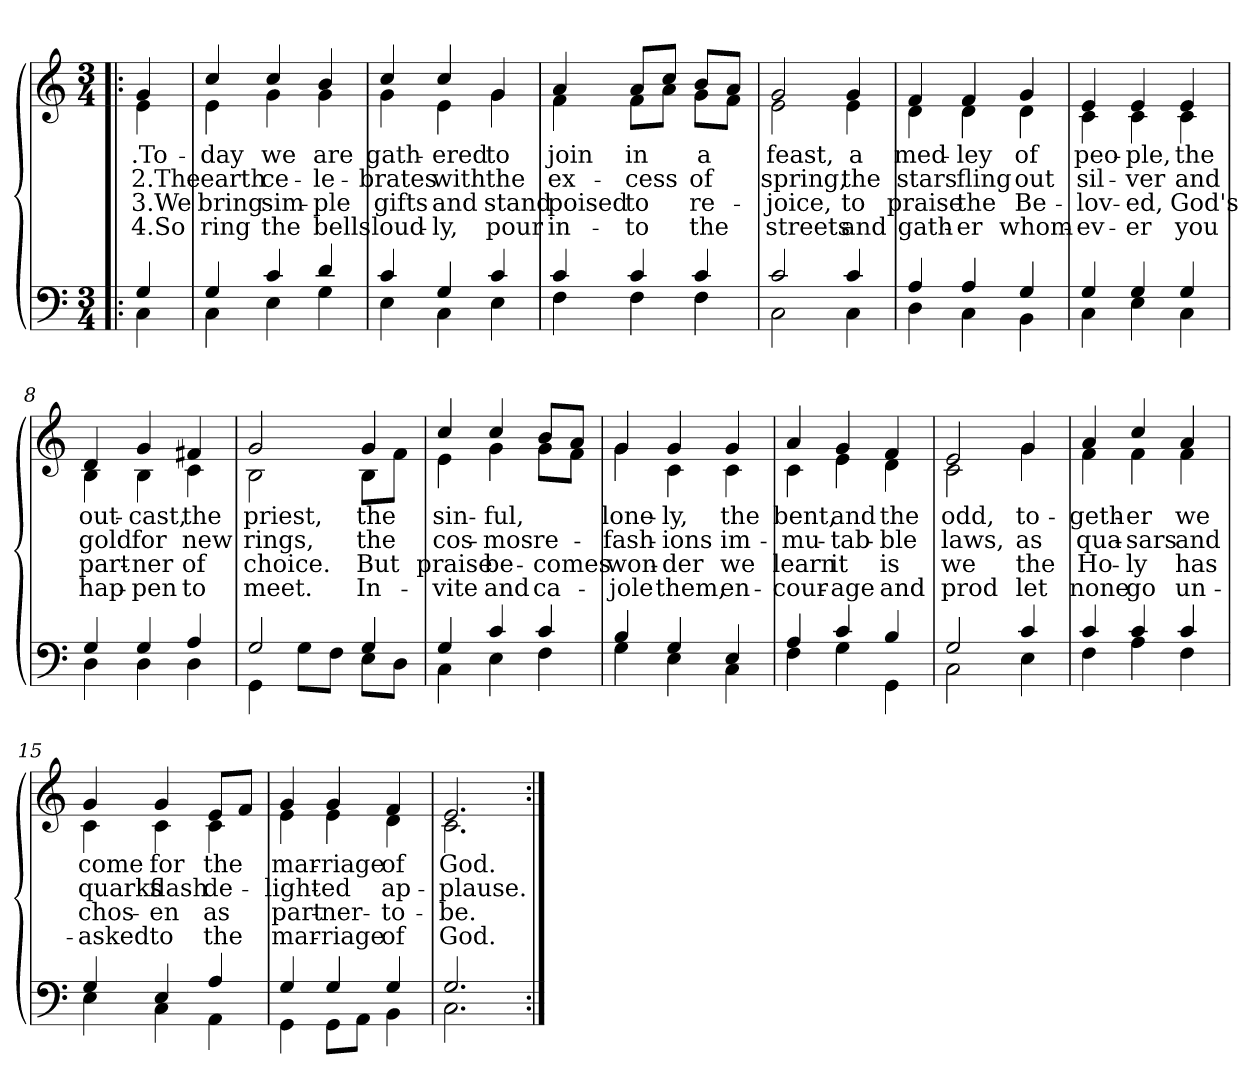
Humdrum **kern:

**kern	**kern	**text	**text	**text	**text
*part1	*part1	*part1	*part1	*part1	*part1
*staff2	*staff1	*staff1	*staff1	*staff1	*staff1
*clefF4	*clefG2	*	*	*	*
*k[]	*k[]	*	*	*	*
*C:	*C:	*	*	*	*
*M3/4	*M3/4	*	*	*	*
=1!|:	=1!|:	=1!|:	=1!|:	=1!|:	=1!|:
*^	*	*	*	*	*
!	!	!	!LO:LY:b	!LO:LY:b	!LO:LY:b	!LO:LY:b
*	*	*^	*	*	*	*
4G/	4C\	4g/	4e<\	.To-	2.The	3.We	4.So
=2	=2	=2	=2	=2	=2	=2	=2
!	!	!	!	!LO:LY:b	!LO:LY:b	!LO:LY:b	!LO:LY:b
4G/	4C\	4cc/	4e\	-day	earth	bring	ring
!	!	!	!	!LO:LY:b	!LO:LY:b	!LO:LY:b	!LO:LY:b
4c/	4E\	4cc/	4g\	we	ce-	sim-	the
!	!	!	!	!LO:LY:b	!LO:LY:b	!LO:LY:b	!LO:LY:b
4d/	4G\	4b/	4g\	are	-le-	-ple	bells
=3	=3	=3	=3	=3	=3	=3	=3
!	!	!	!	!LO:LY:b	!LO:LY:b	!LO:LY:b	!LO:LY:b
4c/	4E\	4cc/	4g\	gath-	-brates	gifts	loud-
!	!	!	!	!LO:LY:b	!LO:LY:b	!LO:LY:b	!LO:LY:b
4G/	4C\	4cc/	4e\	-ered	with	and	-ly,
!	!	!	!	!LO:LY:b	!LO:LY:b	!LO:LY:b	!LO:LY:b
4c/	4E\	4g/	4g\	to	the	stand	pour
=4	=4	=4	=4	=4	=4	=4	=4
!	!	!	!	!LO:LY:b	!LO:LY:b	!LO:LY:b	!LO:LY:b
4c/	4F\	4a/	4f\	join	ex-	poised	in-
!	!	!	!	!LO:LY:b	!LO:LY:b	!LO:LY:b	!LO:LY:b
4c/	4F\	8a/L	8f\L	in	-cess	to	-to
.	.	8cc/J	8a\J	.	.	.	.
!	!	!	!	!LO:LY:b	!LO:LY:b	!LO:LY:b	!LO:LY:b
4c/	4F\	8b/L	8g\L	a	of	re-	the
.	.	8a/J	8f\J	.	.	.	.
=5	=5	=5	=5	=5	=5	=5	=5
!	!	!	!	!LO:LY:b	!LO:LY:b	!LO:LY:b	!LO:LY:b
2c/	2C\	2g/	2e\	feast,	spring,	-joice,	streets
!	!	!	!	!LO:LY:b	!LO:LY:b	!LO:LY:b	!LO:LY:b
4c/	4C\	4g/	4e\	a	the	to	and
!!LO:LB:g=z	!!
=6	=6	=6	=6	=6	=6	=6	=6
!	!	!	!	!LO:LY:b	!LO:LY:b	!LO:LY:b	!LO:LY:b
4A/	4D\	4f/	4d\	med-	stars	praise	gath-
!	!	!	!	!LO:LY:b	!LO:LY:b	!LO:LY:b	!LO:LY:b
4A/	4C\	4f/	4d\	-ley	fling	the	-er
!	!	!	!	!LO:LY:b	!LO:LY:b	!LO:LY:b	!LO:LY:b
4G/	4BB\	4g/	4d\	of	out	Be-	whom-
=7	=7	=7	=7	=7	=7	=7	=7
!	!	!	!	!LO:LY:b	!LO:LY:b	!LO:LY:b	!LO:LY:b
4G/	4C\	4e/	4c\	peo-	sil-	-lov-	-ev-
!	!	!	!	!LO:LY:b	!LO:LY:b	!LO:LY:b	!LO:LY:b
4G/	4E\	4e/	4c\	-ple,	-ver	-ed,	-er
!	!	!	!	!LO:LY:b	!LO:LY:b	!LO:LY:b	!LO:LY:b
4G/	4C\	4e/	4c\	the	and	God's	you
=8	=8	=8	=8	=8	=8	=8	=8
!	!	!	!	!LO:LY:b	!LO:LY:b	!LO:LY:b	!LO:LY:b
4G/	4D\	4d/	4B\	out-	gold	part-	hap-
!	!	!	!	!LO:LY:b	!LO:LY:b	!LO:LY:b	!LO:LY:b
4G/	4D\	4g/	4B\	-cast,	for	-ner	-pen
!	!	!	!	!LO:LY:b	!LO:LY:b	!LO:LY:b	!LO:LY:b
4A/	4D\	4f#X/	4c\	the	new	of	to
=9	=9	=9	=9	=9	=9	=9	=9
!	!	!	!	!LO:LY:b	!LO:LY:b	!LO:LY:b	!LO:LY:b
2G/	4GG\	2g/	2B\	priest,	rings,	choice.	meet.
.	8G\L	.	.	.	.	.	.
.	8F\J	.	.	.	.	.	.
!	!	!	!	!LO:LY:b	!LO:LY:b	!LO:LY:b	!LO:LY:b
4G/	8E\L	4g/	8B\L	the	the	But	In-
.	8D\J	.	8f\J	.	.	.	.
!!LO:LB:g=z	!!
=10	=10	=10	=10	=10	=10	=10	=10
!	!	!	!	!LO:LY:b:rj	!LO:LY:b:rj	!LO:LY:b:rj	!LO:LY:b:rj
4G/	4C\	4cc/	4e\	sin-	cos-	praise	-vite
!	!	!	!	!LO:LY:b	!LO:LY:b	!LO:LY:b	!LO:LY:b
4c/	4E\	4cc/	4g\	-ful,	-mos	be-	and
!	!	!	!	!LO:LY:b	!	!LO:LY:b	!LO:LY:b
!	!	!	!	!	!LO:LY:b	!	!
4c/	4F\	8b/L	8g\L	.	re-	-comes	ca-
.	.	8a/J	8f\J	.	.	.	.
=11	=11	=11	=11	=11	=11	=11	=11
!	!	!	!	!LO:LY:b	!LO:LY:b	!LO:LY:b	!LO:LY:b
4B/	4G\	4g/	4g\	lone-	-fash-	won-	-jole
!	!	!	!	!LO:LY:b	!LO:LY:b	!LO:LY:b	!LO:LY:b
4G/	4E\	4g/	4c\	-ly,	-ions	-der	them,
!	!	!	!	!LO:LY:b	!LO:LY:b	!LO:LY:b	!LO:LY:b
4E/	4C\	4g/	4c\	the	im-	we	en-
=12	=12	=12	=12	=12	=12	=12	=12
!	!	!	!	!LO:LY:b	!LO:LY:b	!LO:LY:b	!LO:LY:b
4A/	4F\	4a/	4c\	bent,	-mu-	learn	-cour-
!	!	!	!	!LO:LY:b	!LO:LY:b	!LO:LY:b	!LO:LY:b
4c/	4G\	4g/	4e\	and	-tab-	it	-age
!	!	!	!	!LO:LY:b	!LO:LY:b	!LO:LY:b	!LO:LY:b
4B/	4GG\	4f/	4d\	the	-ble	is	and
=13	=13	=13	=13	=13	=13	=13	=13
!	!	!	!	!LO:LY:b	!LO:LY:b	!LO:LY:b	!LO:LY:b
2G/	2C\	2e/	2c\	odd,	laws,	we	prod
!	!	!	!	!LO:LY:b	!LO:LY:b	!LO:LY:b	!LO:LY:b
4c/	4E\	4g/	4g\	to-	as	the	let
!!LO:LB:g=z	!!
=14	=14	=14	=14	=14	=14	=14	=14
!	!	!	!	!LO:LY:b	!LO:LY:b	!LO:LY:b	!LO:LY:b
4c/	4F\	4a/	4f\	-geth-	qua-	Ho-	none
!	!	!	!	!LO:LY:b	!LO:LY:b	!LO:LY:b	!LO:LY:b
4c/	4A\	4cc/	4f\	-er	-sars	-ly	go
!	!	!	!	!LO:LY:b	!LO:LY:b	!LO:LY:b	!LO:LY:b
4c/	4F\	4a/	4f\	we	and	has	un-
=15	=15	=15	=15	=15	=15	=15	=15
!	!	!	!	!LO:LY:b	!LO:LY:b	!LO:LY:b	!LO:LY:b
4G/	4E\	4g/	4c\	come	quarks	chos-	-asked
!	!	!	!	!LO:LY:b	!LO:LY:b	!LO:LY:b	!LO:LY:b
4E/	4C\	4g/	4c\	for	flash	-en	to
!	!	!	!	!LO:LY:b	!LO:LY:b	!LO:LY:b	!LO:LY:b
4A/	4AA\	8e/L	4c\	the	de-	as	the
.	.	8f/J	.	.	.	.	.
=16	=16	=16	=16	=16	=16	=16	=16
!	!	!	!	!LO:LY:b	!LO:LY:b	!LO:LY:b	!LO:LY:b
4G/	4GG\	4g/	4e\	mar-	-light-	part-	mar-
!	!	!	!	!LO:LY:b	!LO:LY:b	!LO:LY:b	!LO:LY:b
4G/	8GG\L	4g/	4e\	-riage	-ed	-ner-	-riage
.	8AA\J	.	.	.	.	.	.
!	!	!	!	!LO:LY:b	!LO:LY:b	!LO:LY:b	!LO:LY:b
4G/	4BB\	4f/	4d\	of	ap-	-to-	of
=17	=17	=17	=17	=17	=17	=17	=17
!	!	!	!	!LO:LY:b	!LO:LY:b	!LO:LY:b	!LO:LY:b
2.G/	2.C\	2.e/	2.c\	God.	-plause.	-be.	God.
*v	*v	*	*	*	*	*	*
*	*v	*v	*	*	*	*
=:|!	=:|!	=:|!	=:|!	=:|!	=:|!
*-	*-	*-	*-	*-	*-
